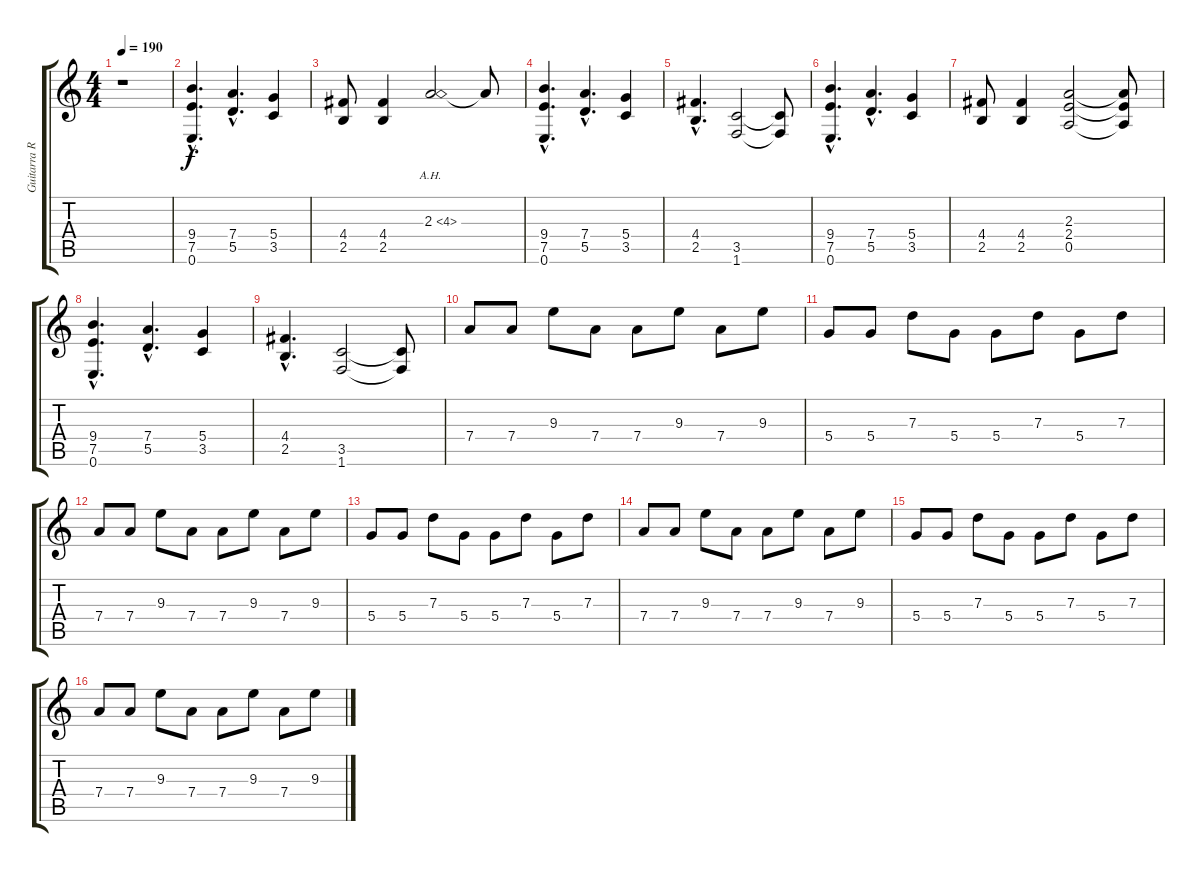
\track ("Guitarra Ritmica" "Guitarra R") {instrument distortionguitar}
\staff {score tabs}
\tuning (E4 B3 G3 D3 A2 E2) {hide}
\ts (4 4)
\tempo 190
\clef g2
\ks c
r.1{dy f} |
(9.4{hac} 7.5{hac} 0.6{hac}).4{d} (7.4{hac} 5.5{hac}).4{d} (5.4 3.5).4 |
(4.4 2.5).8 (4.4 2.5).4 2.3{ah 2}.2 2.3{t}.8 |
(9.4{hac} 7.5{hac} 0.6{hac}).4{d} (7.4{hac} 5.5{hac}).4{d} (5.4 3.5).4 |
(4.4{hac} 2.5{hac}).4{d} (3.5 1.6).2 (3.5{t} 1.6{t}).8 |
(9.4{hac} 7.5{hac} 0.6{hac}).4{d} (7.4{hac} 5.5{hac}).4{d} (5.4 3.5).4 |
(4.4 2.5).8 (4.4 2.5).4 (2.3 2.4 0.5).2 (2.3{t} 2.4{t} 0.5{t}).8 |
(9.4{hac} 7.5{hac} 0.6{hac}).4{d} (7.4{hac} 5.5{hac}).4{d} (5.4 3.5).4 |
(4.4{hac} 2.5{hac}).4{d} (3.5 1.6).2 (3.5{t} 1.6{t}).8 |
7.4.8 7.4.8 9.3.8 7.4.8 7.4.8 9.3.8 7.4.8 9.3.8 |
5.4.8 5.4.8 7.3.8 5.4.8 5.4.8 7.3.8 5.4.8 7.3.8 |
7.4.8 7.4.8 9.3.8 7.4.8 7.4.8 9.3.8 7.4.8 9.3.8 |
5.4.8 5.4.8 7.3.8 5.4.8 5.4.8 7.3.8 5.4.8 7.3.8 |
7.4.8 7.4.8 9.3.8 7.4.8 7.4.8 9.3.8 7.4.8 9.3.8 |
5.4.8 5.4.8 7.3.8 5.4.8 5.4.8 7.3.8 5.4.8 7.3.8 |
7.4.8 7.4.8 9.3.8 7.4.8 7.4.8 9.3.8 7.4.8 9.3.8
